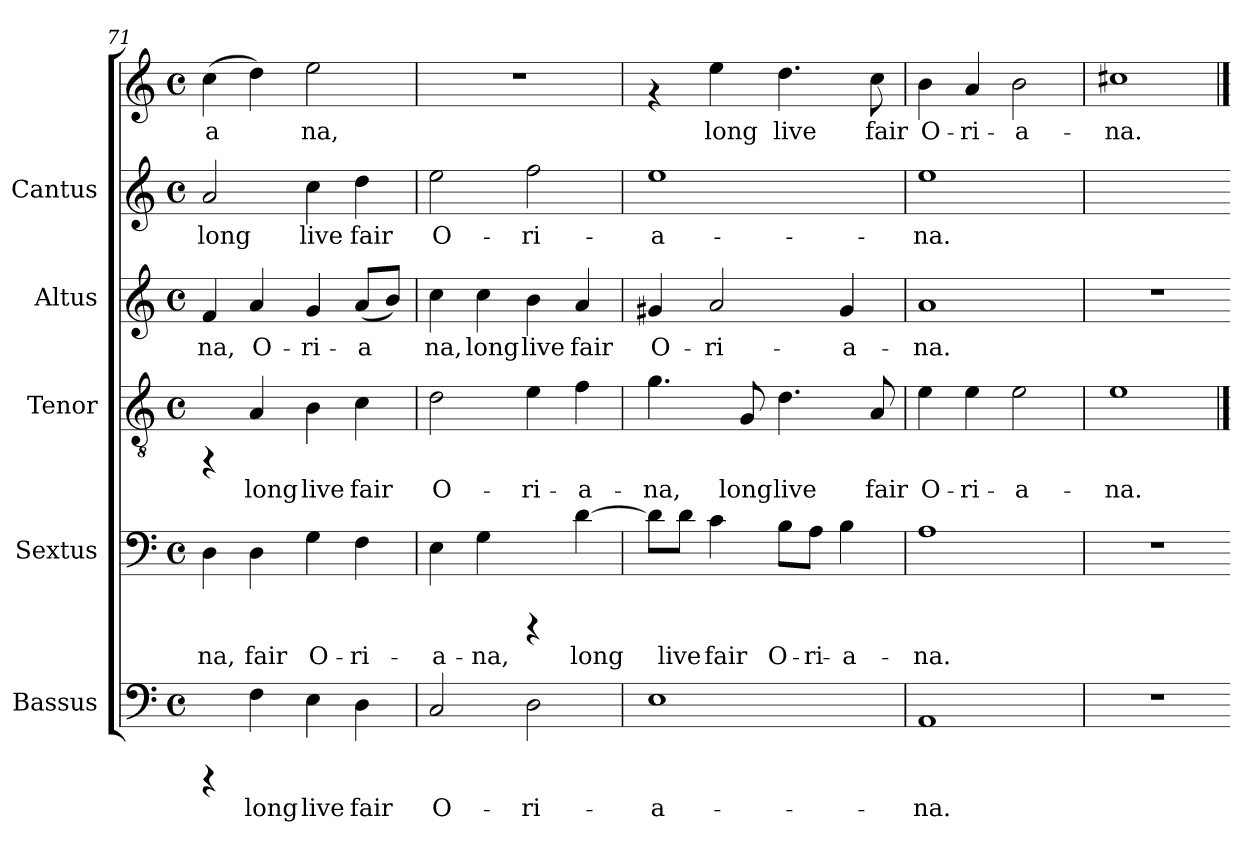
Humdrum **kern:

**kern	**text	**kern	**text	**kern	**text	**kern	**text	**kern	**text	**kern	**text
*part5	*part5	*part4	*part4	*part3	*part3	*part2	*part2	*part1	*part1	*part1	*part1
*staff6	*staff6	*staff5	*staff5	*staff4	*staff4	*staff3	*staff3	*staff2	*staff2	*staff1	*staff1
*I"Bassus	*	*I"Sextus	*	*I"Tenor	*	*I"Altus	*	*I"Cantus	*	*	*
!!LO:PB:g=z
*clefF4	*	*clefF4	*	*clefGv2	*	*clefG2	*	*clefG2	*	*clefG2	*
*M4/4	*	*M4/4	*	*M4/4	*	*M4/4	*	*M4/4	*	*M4/4	*
*met(c)	*	*met(c)	*	*met(c)	*	*met(c)	*	*met(c)	*	*met(c)	*
=71	=71	=71	=71	=71	=71	=71	=71	=71	=71	=71	=71
!	!	!	!LO:LY:b:cj	!	!	!	!LO:LY:b:cj	!	!LO:LY:b:cj	!	!LO:LY:b:cj
4rCCC	.	4D\	-na,	4rFF	.	4f/	-na,	2a/	long	(>4cc\	-a-
!	!LO:LY:b:cj	!	!LO:LY:b:cj	!	!LO:LY:b:cj	!	!LO:LY:b:cj	!	!	!	!LO:LY:b:cj
4F\	long	4D\	fair	4A/	long	4a/	O-	.	.	4dd\)	-
!	!LO:LY:b:cj	!	!LO:LY:b:cj	!	!LO:LY:b:cj	!	!LO:LY:b:cj	!	!LO:LY:b:cj	!	!LO:LY:b:cj
4E\	live	4G\	O-	4B\	live	4g/	-ri-	4cc\	live	2ee\	na,
!	!LO:LY:b:cj	!	!LO:LY:b:cj	!	!LO:LY:b:cj	!	!LO:LY:b:cj	!	!LO:LY:b:cj	!	!
4D\	fair	4F\	-ri-	4c\	fair	(<8a/L	-a-	4dd\	fair	.	.
!	!	!	!	!	!	!	!LO:LY:b:cj	!	!	!	!
.	.	.	.	.	.	8b/J)	--	.	.	.	.
=72	=72	=72	=72	=72	=72	=72	=72	=72	=72	=72	=72
!	!LO:LY:b:cj	!	!LO:LY:b:cj	!	!LO:LY:b:cj	!	!LO:LY:b:cj	!	!LO:LY:b:cj	!	!
2C/	O-	4E\	-a-	2d\	O-	4cc\	-na,	2ee\	O-	1r	.
!	!	!	!LO:LY:b:cj	!	!	!	!LO:LY:b:cj	!	!	!	!
.	.	4G\	-na,	.	.	4cc\	long	.	.	.	.
!	!LO:LY:b:cj	!	!	!	!LO:LY:b:cj	!	!LO:LY:b:cj	!	!LO:LY:b:cj	!	!
2D\	-ri-	4rCCC	.	4e\	-ri-	4b\	live	2ff\	-ri-	.	.
!	!	!	!LO:LY:b:cj	!	!LO:LY:b:cj	!	!LO:LY:b:cj	!	!	!	!
.	.	[>4d\	long	4f\	-a-	4a/	fair	.	.	.	.
=73	=73	=73	=73	=73	=73	=73	=73	=73	=73	=73	=73
!	!LO:LY:b:cj	!	!LO:LY:b:cj	!	!LO:LY:b:cj	!	!LO:LY:b:cj	!	!LO:LY:b:cj	!	!
1E	-a-	8d\L]	.	4.g\	-na,	4g#X/	O-	1ee	a-	4rf	.
!	!	!	!LO:LY:b:cj	!	!	!	!	!	!	!	!
.	.	8d\J	live	.	.	.	.	.	.	.	.
!	!	!	!LO:LY:b:cj	!	!	!	!LO:LY:b:cj	!	!	!	!LO:LY:b:cj
.	.	4c\	fair	.	.	2a/	-ri-	.	.	4ee\	-long
!	!	!	!	!	!LO:LY:b:cj	!	!	!	!	!	!
.	.	.	.	8G/	long	.	.	.	.	.	.
!	!	!	!LO:LY:b:cj	!	!LO:LY:b:cj	!	!	!	!	!	!LO:LY:b:cj
.	.	8B\L	O-	4.d\	live	.	.	.	.	4.dd\	live
!	!	!	!LO:LY:b:cj	!	!	!	!	!	!	!	!
.	.	8A\J	-ri-	.	.	.	.	.	.	.	.
!	!	!	!LO:LY:b:cj	!	!	!	!LO:LY:b:cj	!	!	!	!
.	.	4B\	-a-	.	.	4g#/	-a-	.	.	.	.
!	!	!	!	!	!LO:LY:b:cj	!	!	!	!	!	!LO:LY:b:cj
.	.	.	.	8A/	fair	.	.	.	.	8cc\	fair
=74	=74	=74	=74	=74	=74	=74	=74	=74	=74	=74	=74
!	!LO:LY:b:cj	!	!LO:LY:b:cj	!	!LO:LY:b:cj	!	!LO:LY:b:cj	!	!LO:LY:b:cj	!	!LO:LY:b:cj
1AA	-na.	1A	-na.	4e\	O-	1a	-na.	1ee	-na.	4b\	-O-
!	!	!	!	!	!LO:LY:b:cj	!	!	!	!	!	!LO:LY:b:cj
.	.	.	.	4e\	-ri-	.	.	.	.	4a/	-ri-
!	!	!	!	!	!LO:LY:b:cj	!	!	!	!	!	!LO:LY:b:cj
.	.	.	.	2e\	-a-	.	.	.	.	2b\	-a-
=75	=75	=75	=75	=75	=75	=75	=75	=75	=75	=75	=75
!	!	!	!	!	!LO:LY:b:cj	!	!	!	!	!	!LO:LY:b:cj
1r	.	1r	.	1e	-na.	1r	.	1ryy	.	1cc#X	na.
=	==	=	==	==	==	=	==	==	==	==	==
*-	*-	*-	*-	*-	*-	*-	*-	*-	*-	*-	*-
